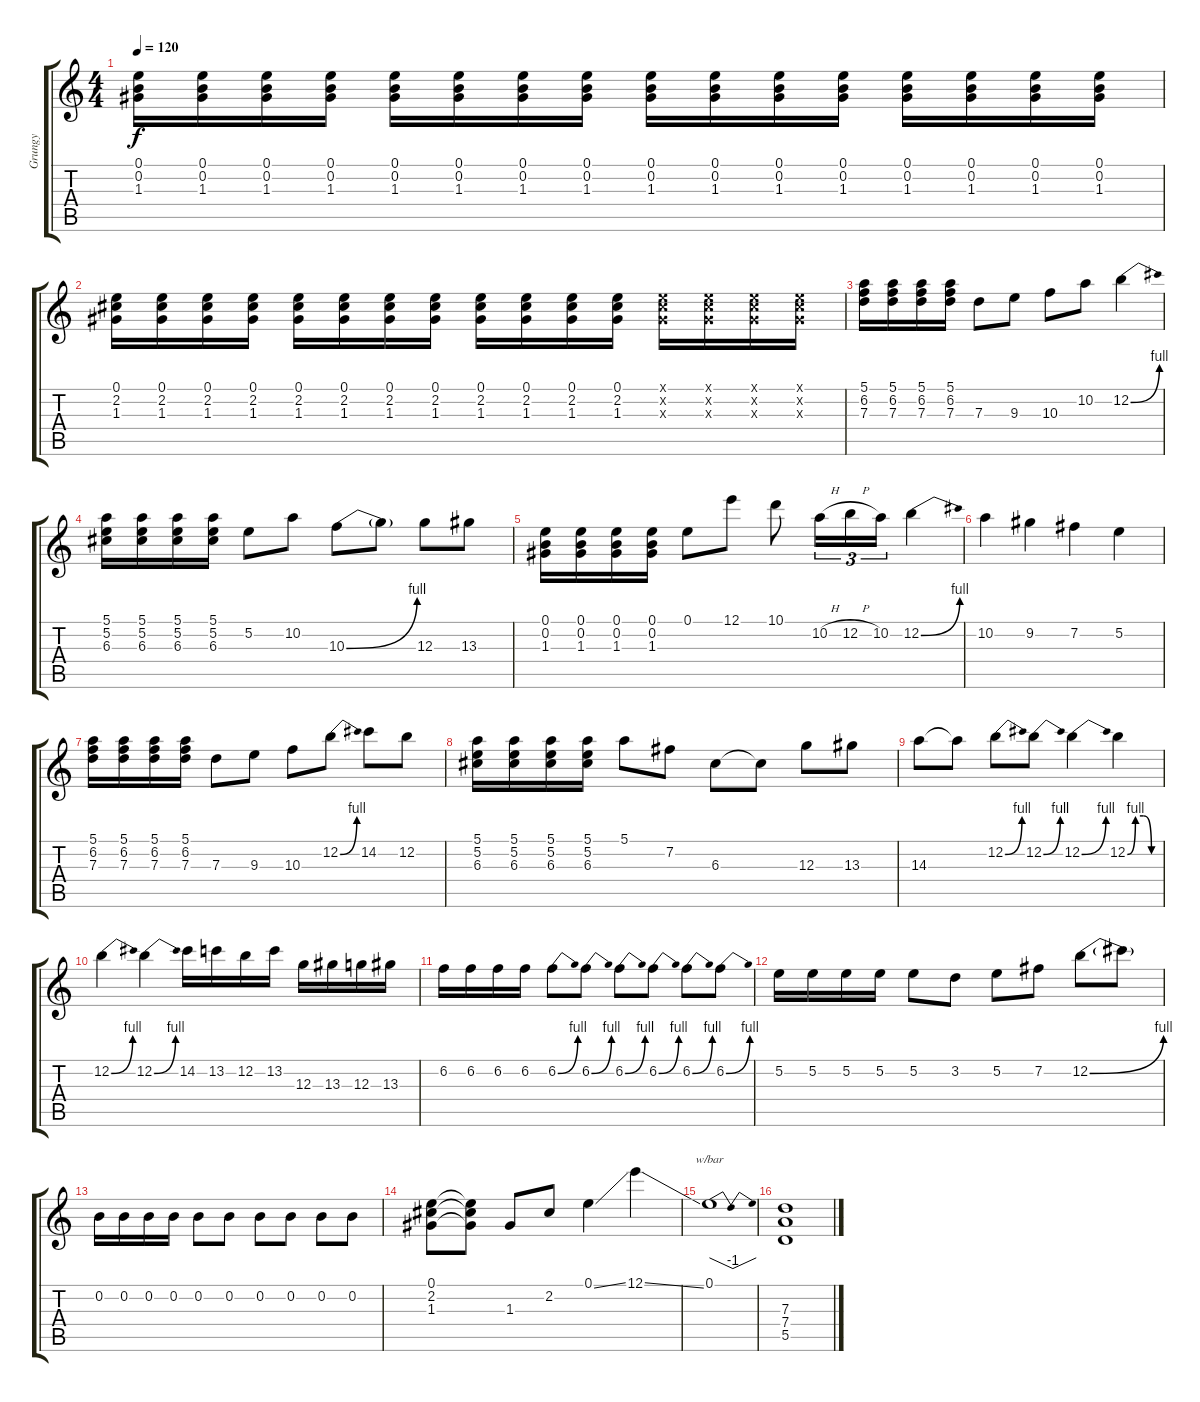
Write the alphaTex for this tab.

\track ("Grungy" "Grungy") {instrument electricguitarclean}
\staff {score tabs}
\tuning (E4 B3 G3 D3 A2 E2) {hide}
\ts (4 4)
\tempo 120
\clef g2
\ks c
(0.1 0.2 1.3).16{dy f} (0.1 0.2 1.3).16 (0.1 0.2 1.3).16 (0.1 0.2 1.3).16 (0.1 0.2 1.3).16 (0.1 0.2 1.3).16 (0.1 0.2 1.3).16 (0.1 0.2 1.3).16 (0.1 0.2 1.3).16 (0.1 0.2 1.3).16 (0.1 0.2 1.3).16 (0.1 0.2 1.3).16 (0.1 0.2 1.3).16 (0.1 0.2 1.3).16 (0.1 0.2 1.3).16 (0.1 0.2 1.3).16 |
(0.1 2.2 1.3).16 (0.1 2.2 1.3).16 (0.1 2.2 1.3).16 (0.1 2.2 1.3).16 (0.1 2.2 1.3).16 (0.1 2.2 1.3).16 (0.1 2.2 1.3).16 (0.1 2.2 1.3).16 (0.1 2.2 1.3).16 (0.1 2.2 1.3).16 (0.1 2.2 1.3).16 (0.1 2.2 1.3).16 (0.1{x} 2.2{x} 1.3{x}).16 (0.1{x} 2.2{x} 1.3{x}).16 (0.1{x} 2.2{x} 1.3{x}).16 (0.1{x} 2.2{x} 1.3{x}).16 |
(5.1 6.2 7.3).16{instrument distortionguitar} (5.1 6.2 7.3).16 (5.1 6.2 7.3).16 (5.1 6.2 7.3).16 7.3.8 9.3.8 10.3.8 10.2.8 12.2{be (bend 0 0 60 4)}.4 |
(5.1 5.2 6.3).16 (5.1 5.2 6.3).16 (5.1 5.2 6.3).16 (5.1 5.2 6.3).16 5.2.8 10.2.8 10.3{be (bend 0 0 60 4)}.8 10.3{t}.8 12.3.8 13.3.8 |
(0.1 0.2 1.3).16 (0.1 0.2 1.3).16 (0.1 0.2 1.3).16 (0.1 0.2 1.3).16 0.1.8 12.1.8 10.1.8 10.2{h}.16{tu (3 2)} 12.2{h}.16{tu (3 2)} 10.2.16{tu (3 2)} 12.2{be (bend 0 0 60 4)}.4 |
10.2.4 9.2.4 7.2.4 5.2.4 |
(5.1 6.2 7.3).16 (5.1 6.2 7.3).16 (5.1 6.2 7.3).16 (5.1 6.2 7.3).16 7.3.8 9.3.8 10.3.8 12.2{be (bend 0 0 60 4)}.8 14.2.8 12.2.8 |
(5.1 5.2 6.3).16 (5.1 5.2 6.3).16 (5.1 5.2 6.3).16 (5.1 5.2 6.3).16 5.1.8 7.2.8 6.3.8 6.3{t}.8 12.3.8 13.3.8 |
14.3.8 14.3{t}.8 12.2{be (bend 0 0 60 4)}.8 12.2{be (bend 0 0 60 4)}.8 12.2{be (bend 0 0 60 4)}.4 12.2{be (custom 0 0 15 4 30 4 45 0 60 0)}.4 |
12.2{be (bend 0 0 60 4)}.4 12.2{be (bend 0 0 60 4)}.4 14.2.16 13.2.16 12.2.16 13.2.16 12.3.16 13.3.16 12.3.16 13.3.16 |
6.2.16 6.2.16 6.2.16 6.2.16 6.2{be (bend 0 0 60 4)}.8 6.2{be (bend 0 0 60 4)}.8 6.2{be (bend 0 0 60 4)}.8 6.2{be (bend 0 0 60 4)}.8 6.2{be (bend 0 0 60 4)}.8 6.2{be (bend 0 0 60 4)}.8 |
5.2.16 5.2.16 5.2.16 5.2.16 5.2.8 3.2.8 5.2.8 7.2.8 12.2{be (bend 0 0 60 4)}.8 12.2{t}.8 |
0.2.16 0.2.16 0.2.16 0.2.16 0.2.8 0.2.8 0.2.8 0.2.8 0.2.8 0.2.8 |
(0.1 2.2 1.3).8 (0.1{t} 2.2{t} 1.3{t}).8 1.3.8 2.2.8 0.1{ss}.4 12.1{ss}.4 |
0.1.1{tbe (dip default 0 0 30 -4 60 0)} |
(7.3 7.4 5.5).1{instrument electricguitarclean}
